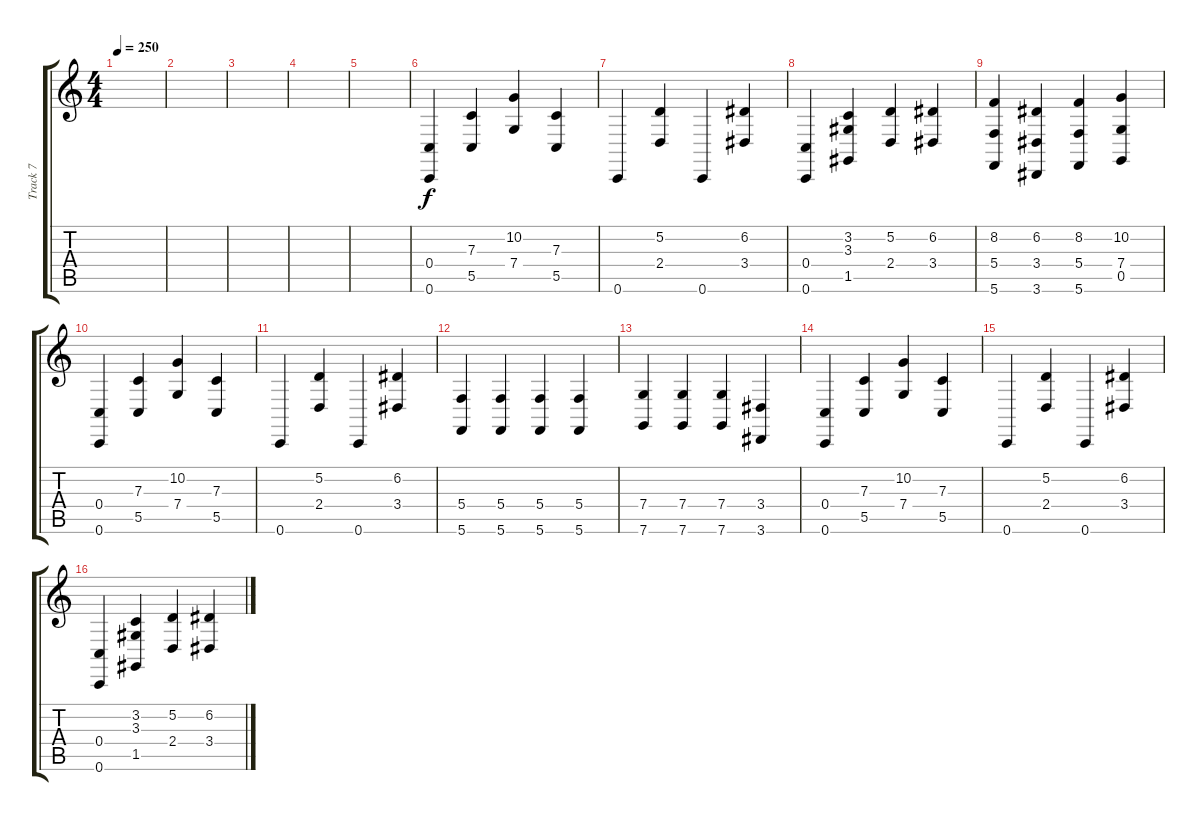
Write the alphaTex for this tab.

\track ("Track 7" "Track 7") {instrument electricgrandpiano}
\staff {score tabs}
\tuning (D4 A3 F3 C3 G2 C2) {hide}
\ts (4 4)
\tempo 250
\clef g2
\ks c
|
|
|
|
|
(0.4 0.6).4 (7.3 5.5).4 (10.2 7.4).4 (7.3 5.5).4 |
0.6.4 (5.2 2.4).4 0.6.4 (6.2 3.4).4 |
(0.4 0.6).4 (3.2 3.3 1.5).4 (5.2 2.4).4 (6.2 3.4).4 |
(8.2 5.4 5.6).4 (6.2 3.4 3.6).4 (8.2 5.4 5.6).4 (10.2 7.4 0.5).4 |
(0.4 0.6).4 (7.3 5.5).4 (10.2 7.4).4 (7.3 5.5).4 |
0.6.4 (5.2 2.4).4 0.6.4 (6.2 3.4).4 |
(5.4 5.6).4 (5.4 5.6).4 (5.4 5.6).4 (5.4 5.6).4 |
(7.4 7.6).4 (7.4 7.6).4 (7.4 7.6).4 (3.4 3.6).4 |
(0.4 0.6).4 (7.3 5.5).4 (10.2 7.4).4 (7.3 5.5).4 |
0.6.4 (5.2 2.4).4 0.6.4 (6.2 3.4).4 |
(0.4 0.6).4 (3.2 3.3 1.5).4 (5.2 2.4).4 (6.2 3.4).4
